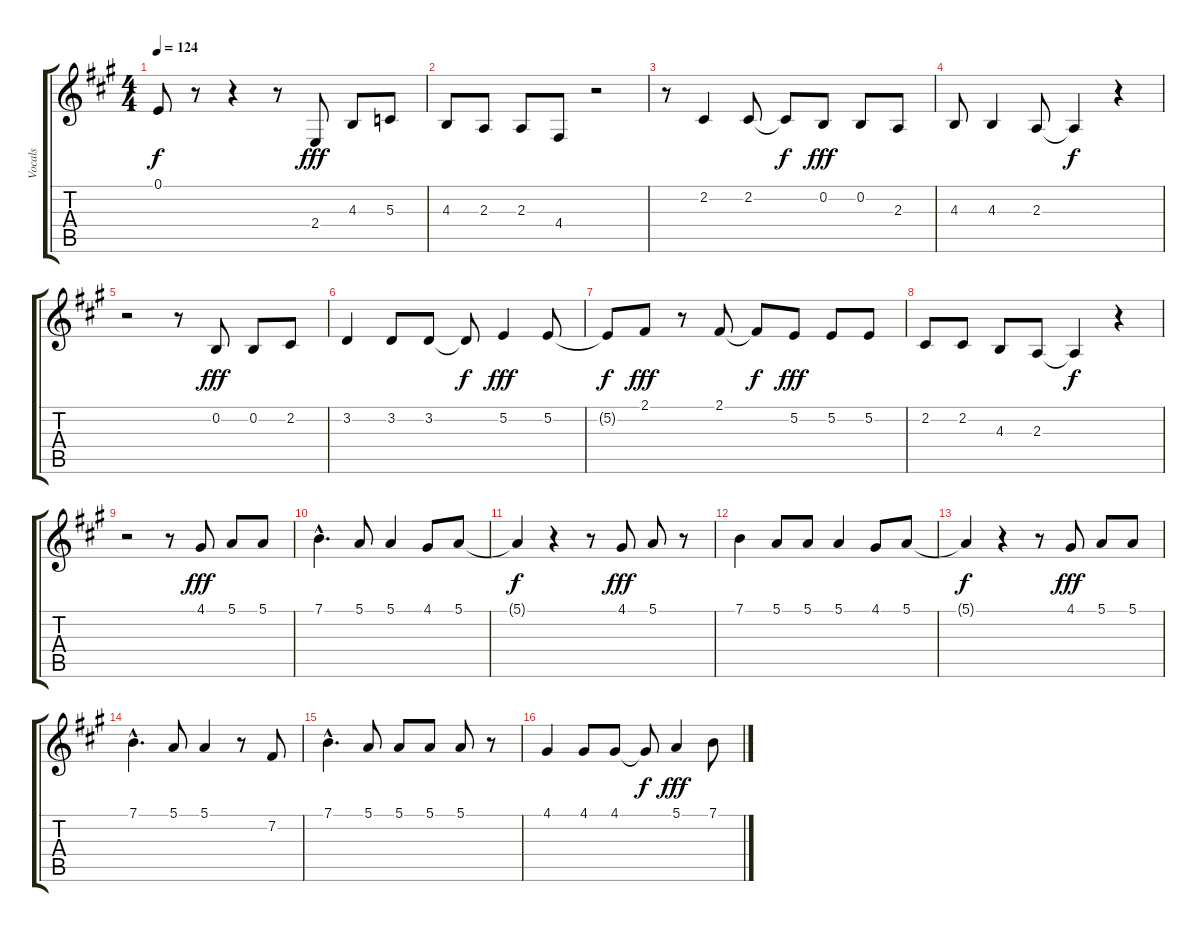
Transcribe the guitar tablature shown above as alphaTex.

\track ("Vocals" "Vocals") {instrument lead6voice}
\staff {score tabs}
\tuning (E4 B3 G3 D3 A2 E2) {hide}
\ts (4 4)
\tempo 124
\clef g2
\ks a
0.1{t}.8{dy f} r.8 r.4 r.8 2.4.8{dy fff} 4.3.8 5.3.8 |
4.3.8 2.3.8 2.3.8 4.4.8 r.2 |
r.8 2.2.4 2.2.8 2.2{t}.8{dy f} 0.2.8{dy fff} 0.2.8 2.3.8 |
4.3.8 4.3.4 2.3.8 2.3{t}.4{dy f} r.4 |
r.2 r.8 0.2.8{dy fff} 0.2.8 2.2.8 |
3.2.4 3.2.8 3.2.8 3.2{t}.8{dy f} 5.2.4{dy fff} 5.2.8 |
5.2{t}.8{dy f} 2.1.8{dy fff} r.8 2.1.8 2.1{t}.8{dy f} 5.2.8{dy fff} 5.2.8 5.2.8 |
2.2.8 2.2.8 4.3.8 2.3.8 2.3{t}.4{dy f} r.4 |
r.2 r.8 4.1.8{dy fff} 5.1.8 5.1.8 |
7.1{hac}.4{d} 5.1.8 5.1.4 4.1.8 5.1.8 |
5.1{t}.4{dy f} r.4 r.8 4.1.8{dy fff} 5.1.8 r.8 |
7.1.4 5.1.8 5.1.8 5.1.4 4.1.8 5.1.8 |
5.1{t}.4{dy f} r.4 r.8 4.1.8{dy fff} 5.1.8 5.1.8 |
7.1{hac}.4{d} 5.1.8 5.1.4 r.8 7.2.8 |
7.1{hac}.4{d} 5.1.8 5.1.8 5.1.8 5.1.8 r.8 |
4.1.4 4.1.8 4.1.8 4.1{t}.8{dy f} 5.1.4{dy fff} 7.1.8
